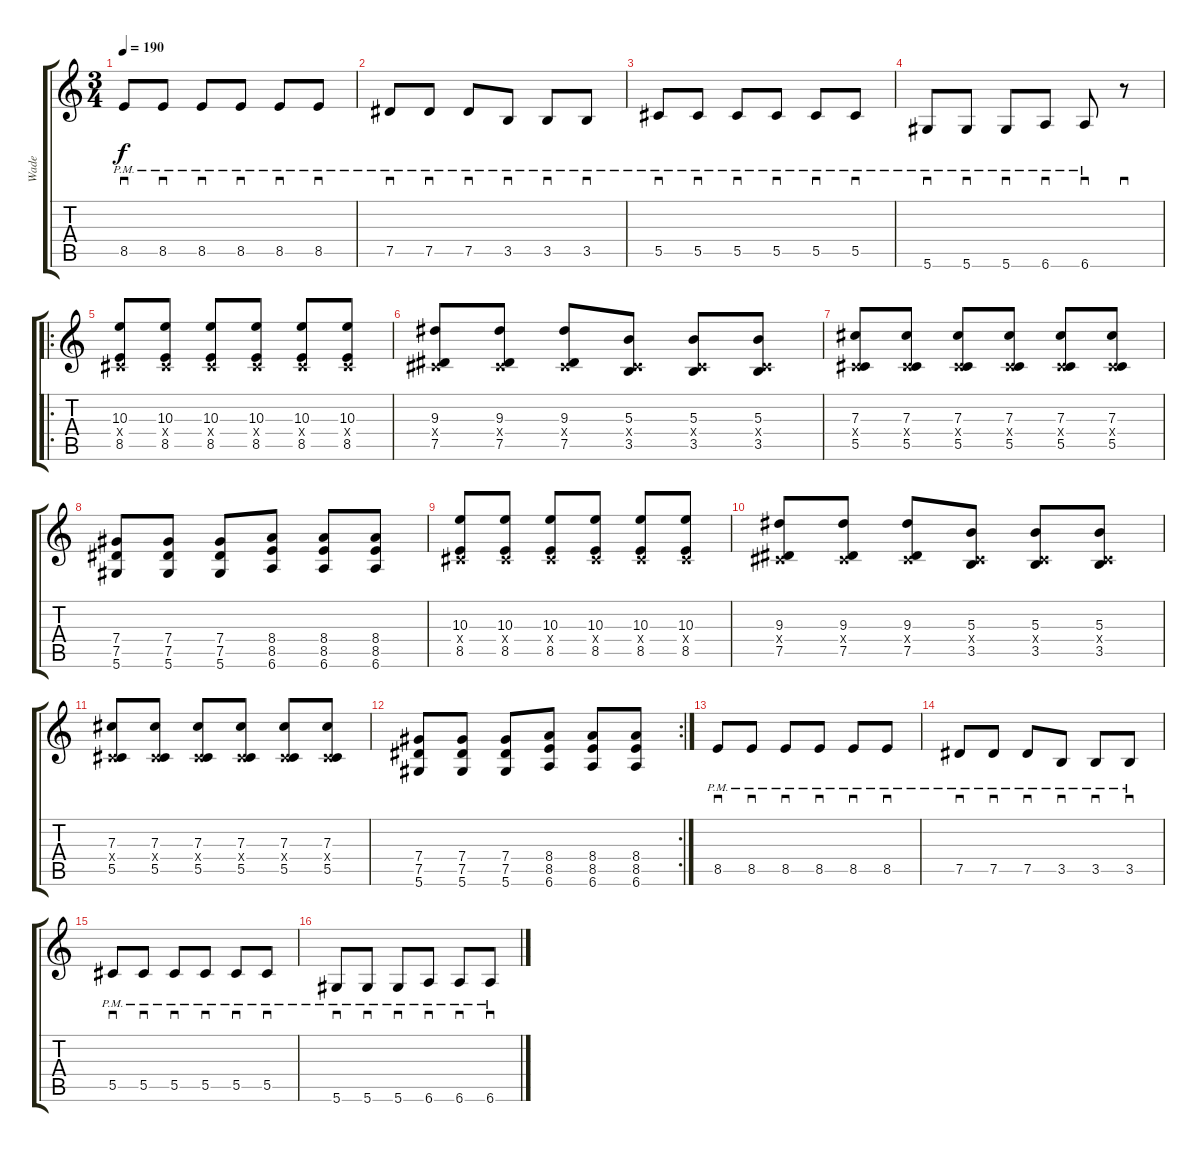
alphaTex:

\track ("Wade" "Wade") {instrument distortionguitar}
\staff {score tabs}
\tuning (Eb4 Bb3 Gb3 Db3 Ab2 Eb2) {hide}
\ts (3 4)
\tempo 190
\clef g2
\ks c
8.5{pm}.8{sd dy f} 8.5{pm}.8{sd} 8.5{pm}.8{sd} 8.5{pm}.8{sd} 8.5{pm}.8{sd} 8.5{pm}.8{sd} |
7.5{pm}.8{sd} 7.5{pm}.8{sd} 7.5{pm}.8{sd} 3.5{pm}.8{sd} 3.5{pm}.8{sd} 3.5{pm}.8{sd} |
5.5{pm}.8{sd} 5.5{pm}.8{sd} 5.5{pm}.8{sd} 5.5{pm}.8{sd} 5.5{pm}.8{sd} 5.5{pm}.8{sd} |
5.6{pm}.8{sd} 5.6{pm}.8{sd} 5.6{pm}.8{sd} 6.6{pm}.8{sd} 6.6{pm}.8{sd} r.8{sd} |
\ro
(10.3 0.4{x} 8.5).8 (10.3 0.4{x} 8.5).8 (10.3 0.4{x} 8.5).8 (10.3 0.4{x} 8.5).8 (10.3 0.4{x} 8.5).8 (10.3 0.4{x} 8.5).8 |
(9.3 0.4{x} 7.5).8 (9.3 0.4{x} 7.5).8 (9.3 0.4{x} 7.5).8 (5.3 0.4{x} 3.5).8 (5.3 0.4{x} 3.5).8 (5.3 0.4{x} 3.5).8 |
(7.3 0.4{x} 5.5).8 (7.3 0.4{x} 5.5).8 (7.3 0.4{x} 5.5).8 (7.3 0.4{x} 5.5).8 (7.3 0.4{x} 5.5).8 (7.3 0.4{x} 5.5).8 |
(7.4 7.5 5.6).8 (7.4 7.5 5.6).8 (7.4 7.5 5.6).8 (8.4 8.5 6.6).8 (8.4 8.5 6.6).8 (8.4 8.5 6.6).8 |
(10.3 0.4{x} 8.5).8 (10.3 0.4{x} 8.5).8 (10.3 0.4{x} 8.5).8 (10.3 0.4{x} 8.5).8 (10.3 0.4{x} 8.5).8 (10.3 0.4{x} 8.5).8 |
(9.3 0.4{x} 7.5).8 (9.3 0.4{x} 7.5).8 (9.3 0.4{x} 7.5).8 (5.3 0.4{x} 3.5).8 (5.3 0.4{x} 3.5).8 (5.3 0.4{x} 3.5).8 |
(7.3 0.4{x} 5.5).8 (7.3 0.4{x} 5.5).8 (7.3 0.4{x} 5.5).8 (7.3 0.4{x} 5.5).8 (7.3 0.4{x} 5.5).8 (7.3 0.4{x} 5.5).8 |
\rc 2
(7.4 7.5 5.6).8 (7.4 7.5 5.6).8 (7.4 7.5 5.6).8 (8.4 8.5 6.6).8 (8.4 8.5 6.6).8 (8.4 8.5 6.6).8 |
8.5{pm}.8{sd} 8.5{pm}.8{sd} 8.5{pm}.8{sd} 8.5{pm}.8{sd} 8.5{pm}.8{sd} 8.5{pm}.8{sd} |
7.5{pm}.8{sd} 7.5{pm}.8{sd} 7.5{pm}.8{sd} 3.5{pm}.8{sd} 3.5{pm}.8{sd} 3.5{pm}.8{sd} |
5.5{pm}.8{sd} 5.5{pm}.8{sd} 5.5{pm}.8{sd} 5.5{pm}.8{sd} 5.5{pm}.8{sd} 5.5{pm}.8{sd} |
5.6{pm}.8{sd} 5.6{pm}.8{sd} 5.6{pm}.8{sd} 6.6{pm}.8{sd} 6.6{pm}.8{sd} 6.6{pm}.8{sd}
